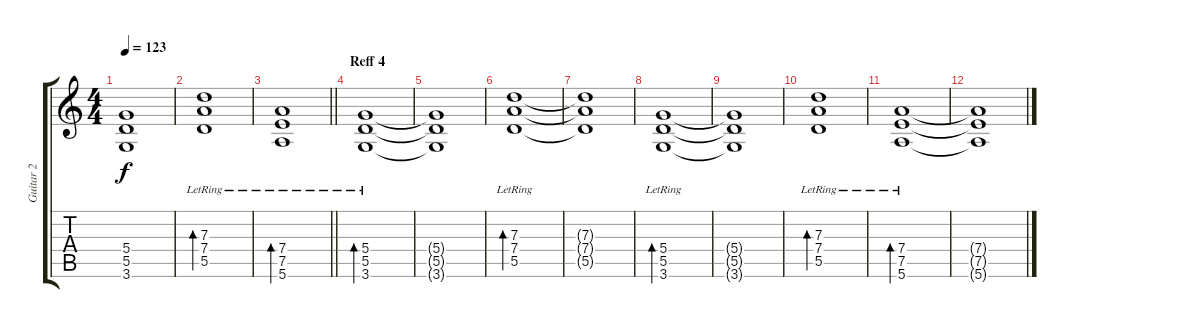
\track ("Guitar 2" "Guitar 2") {instrument distortionguitar}
\staff {score tabs}
\tuning (E4 B3 G3 D3 A2 E2) {hide}
\ts (4 4)
\tempo 123
\clef g2
\ks c
(5.4{t} 5.5{t} 3.6{t}).1{dy f} |
(7.3 7.4 5.5{lr}).1{bd 240} |
\barLineRight lightlight
(7.4 7.5{lr} 5.6).1{bd 120} |
\section ("" "Reff 4")
(5.4 5.5 3.6{lr}).1{bd 240} |
(5.4{t} 5.5{t} 3.6{t}).1 |
(7.3 7.4 5.5{lr}).1{bd 240} |
(7.3{t} 7.4{t} 5.5{t}).1 |
(5.4 5.5 3.6{lr}).1{bd 240} |
(5.4{t} 5.5{t} 3.6{t}).1 |
(7.3 7.4 5.5{lr}).1{bd 120} |
(7.4 7.5{lr} 5.6).1{bd 120} |
(7.4{t} 7.5{t} 5.6{t}).1
